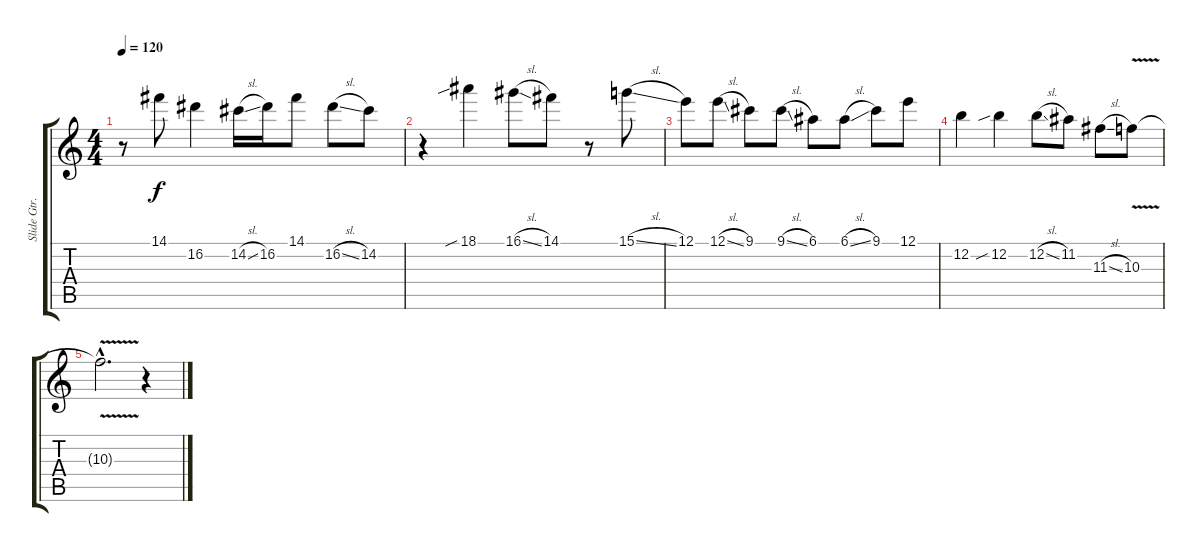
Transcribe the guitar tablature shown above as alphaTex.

\track ("Slide Gtr. 2" "Slide Gtr.") {instrument electricguitarjazz}
\staff {score tabs}
\tuning (E4 B3 G3 D3 A2 E2) {hide}
\ts (4 4)
\tempo 120
\clef g2
\ks c
r.8{dy f} 14.1.8 16.2.4 14.2{sl}.16 16.2.16 14.1.8 16.2{sl}.8 14.2.8 |
r.4 18.1{sib}.4 16.1{sl}.8 14.1.8 r.8 15.1{sl}.8 |
12.1.8 12.1{sl}.8 9.1.8 9.1{sl}.8 6.1.8 6.1{sl}.8 9.1.8 12.1.8 |
12.2.4 12.2{sib}.4 12.2{sl}.8 11.2.8 11.3{sl}.8 10.3{v}.8 |
10.3{v hac t}.2{d} r.4
